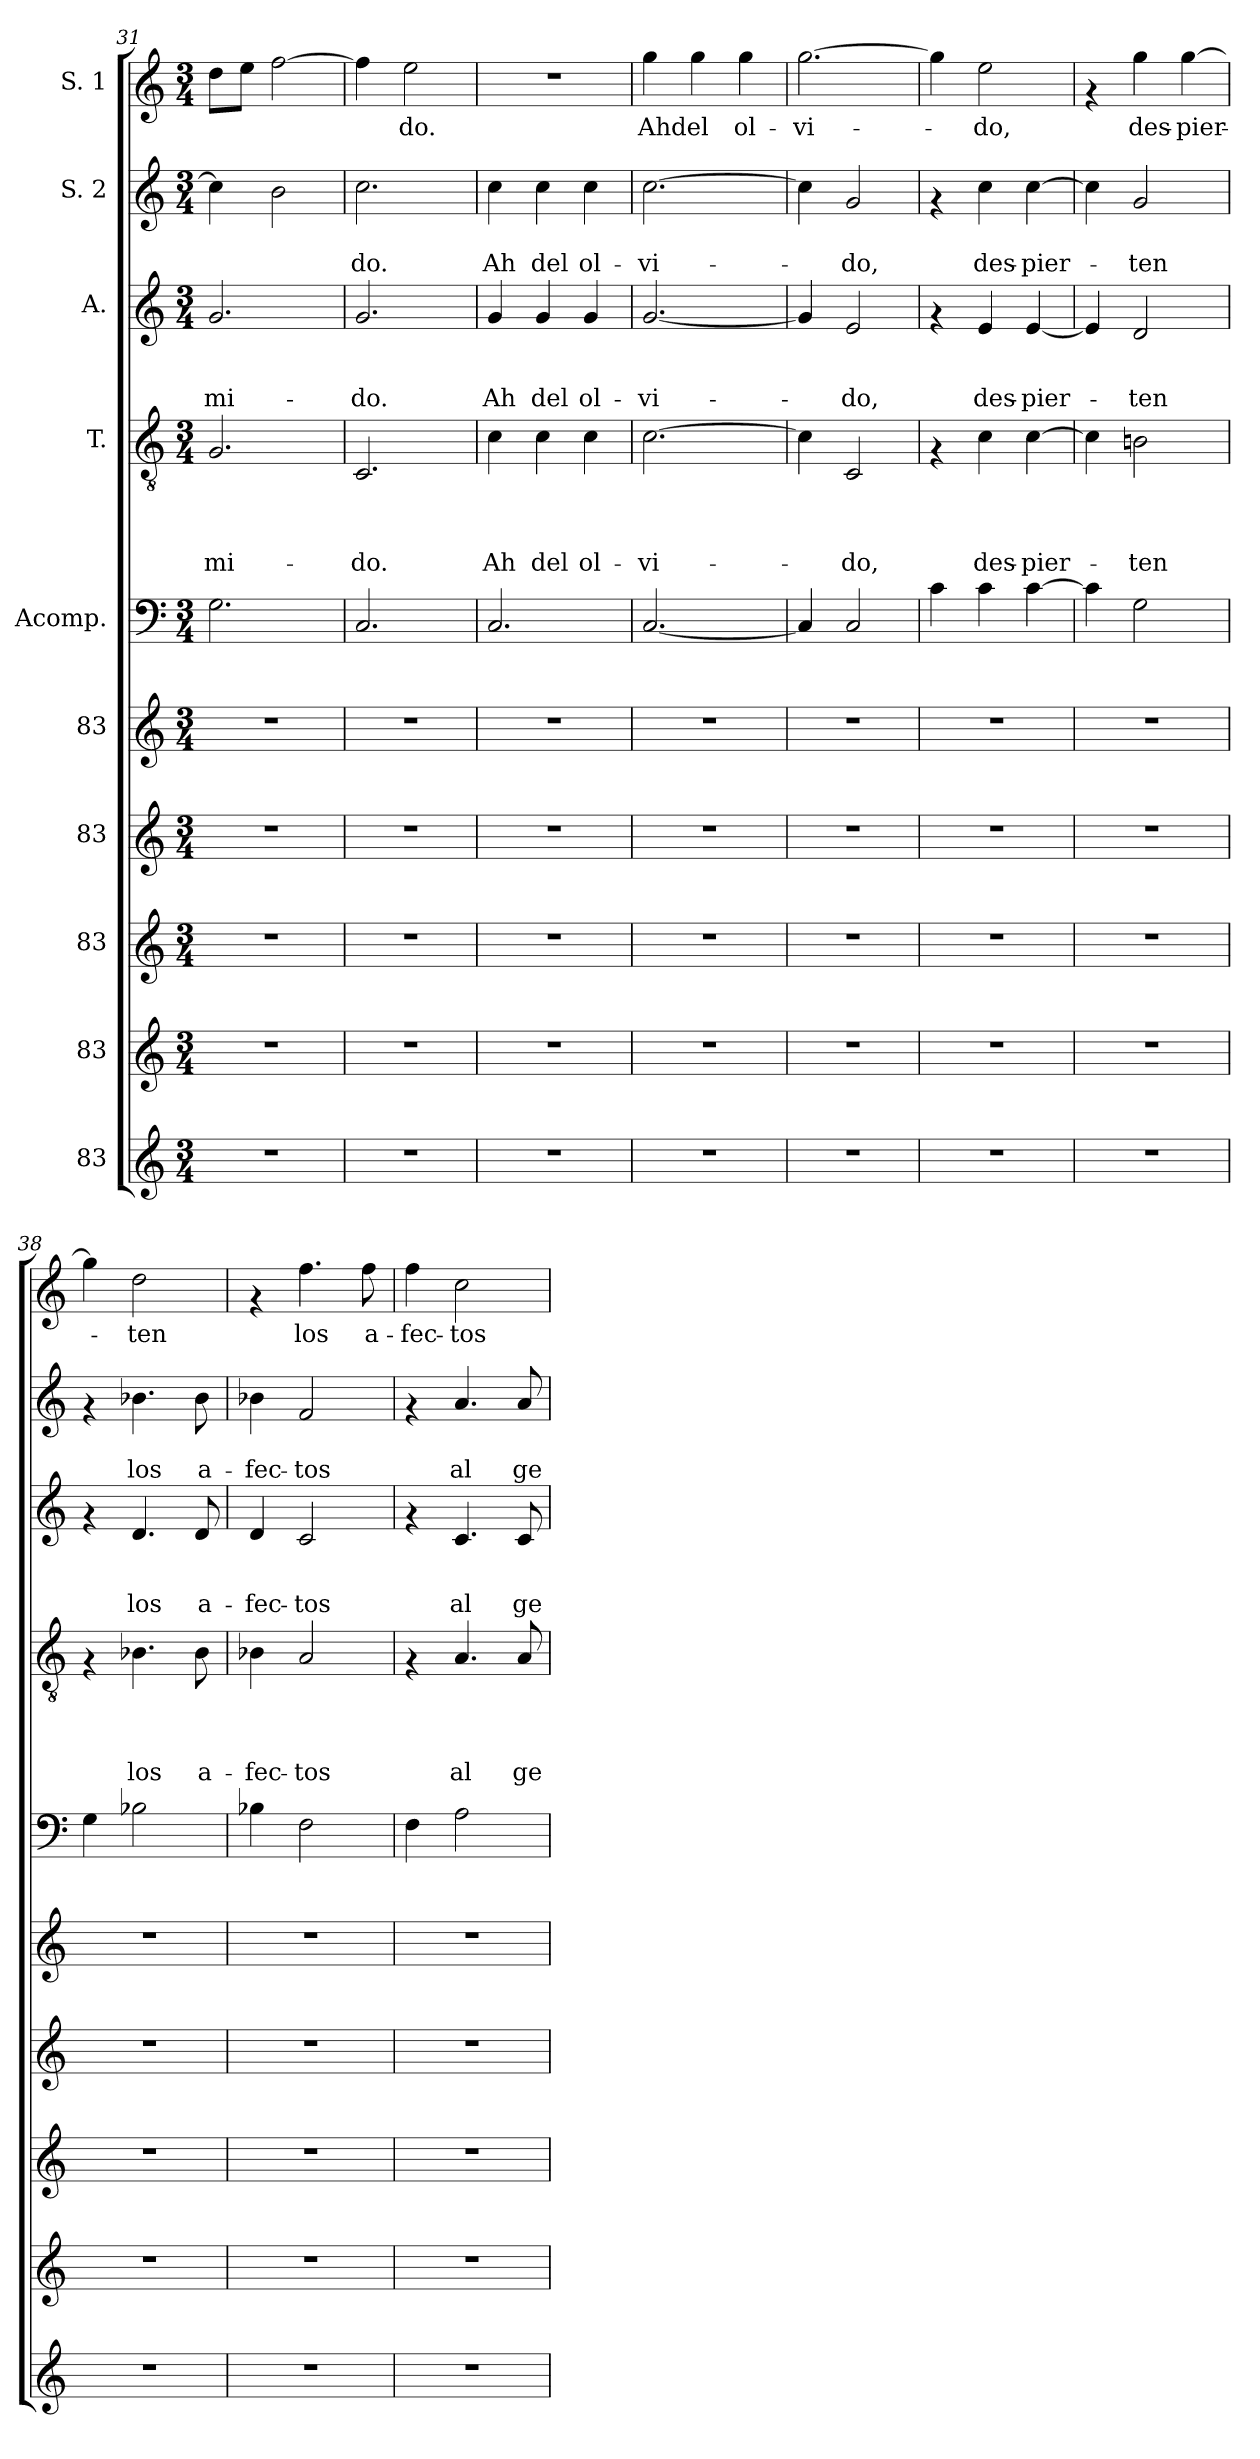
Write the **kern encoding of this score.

**kern	**kern	**kern	**kern	**kern	**kern	**kern	**text	**text	**text	**text	**kern	**text	**text	**text	**kern	**text	**text	**kern	**text
*part10	*part9	*part8	*part7	*part6	*part5	*part4	*part4	*part4	*part4	*part4	*part3	*part3	*part3	*part3	*part2	*part2	*part2	*part1	*part1
*staff10	*staff9	*staff8	*staff7	*staff6	*staff5	*staff4	*staff4	*staff4	*staff4	*staff4	*staff3	*staff3	*staff3	*staff3	*staff2	*staff2	*staff2	*staff1	*staff1
*I"83	*I"83	*I"83	*I"83	*I"83	*I"Acomp.	*I"T.	*	*	*	*	*I"A.	*	*	*	*I"S. 2	*	*	*I"S. 1	*
*clefG2	*clefG2	*clefG2	*clefG2	*clefG2	*clefF4	*clefGv2	*	*	*	*	*clefG2	*	*	*	*clefG2	*	*	*clefG2	*
*k[]	*k[]	*k[]	*k[]	*k[]	*k[]	*k[]	*	*	*	*	*k[]	*	*	*	*k[]	*	*	*k[]	*
*C:	*C:	*C:	*C:	*C:	*C:	*C:	*	*	*	*	*C:	*	*	*	*C:	*	*	*C:	*
*M3/4	*M3/4	*M3/4	*M3/4	*M3/4	*M3/4	*M3/4	*	*	*	*	*M3/4	*	*	*	*M3/4	*	*	*M3/4	*
=31	=31	=31	=31	=31	=31	=31	=31	=31	=31	=31	=31	=31	=31	=31	=31	=31	=31	=31	=31
!	!	!	!	!	!	!	!	!	!	!LO:LY:b	!	!	!	!LO:LY:b	!	!	!	!	!
2.r	2.r	2.r	2.r	2.r	2.G\	2.G/	.	.	.	-mi-	2.g/	.	.	-mi-	4cc\]	.	.	8dd\L	.
.	.	.	.	.	.	.	.	.	.	.	.	.	.	.	.	.	.	8ee\J	.
.	.	.	.	.	.	.	.	.	.	.	.	.	.	.	2b\	.	.	[>2ff\	.
=32	=32	=32	=32	=32	=32	=32	=32	=32	=32	=32	=32	=32	=32	=32	=32	=32	=32	=32	=32
!	!	!	!	!	!	!	!	!	!	!LO:LY:b	!	!	!	!LO:LY:b	!	!	!LO:LY:b	!	!
2.r	2.r	2.r	2.r	2.r	2.C/	2.C/	.	.	.	-do.	2.g/	.	.	-do.	2.cc\	.	-do.	4ff\]	.
!	!	!	!	!	!	!	!	!	!	!	!	!	!	!	!	!	!	!	!LO:LY:b
.	.	.	.	.	.	.	.	.	.	.	.	.	.	.	.	.	.	2ee\	-do.
=33	=33	=33	=33	=33	=33	=33	=33	=33	=33	=33	=33	=33	=33	=33	=33	=33	=33	=33	=33
!	!	!	!	!	!	!	!	!	!	!LO:LY:b	!	!	!	!LO:LY:b	!	!	!LO:LY:b	!	!
2.r	2.r	2.r	2.r	2.r	2.C/	4c\	.	.	.	Ah	4g/	.	.	Ah	4cc\	.	Ah	2.r	.
!	!	!	!	!	!	!	!	!	!	!LO:LY:b	!	!	!	!LO:LY:b	!	!	!LO:LY:b	!	!
.	.	.	.	.	.	4c\	.	.	.	del	4g/	.	.	del	4cc\	.	del	.	.
!	!	!	!	!	!	!	!	!	!	!LO:LY:b	!	!	!	!LO:LY:b	!	!	!LO:LY:b	!	!
.	.	.	.	.	.	4c\	.	.	.	ol-	4g/	.	.	ol-	4cc\	.	ol-	.	.
=34	=34	=34	=34	=34	=34	=34	=34	=34	=34	=34	=34	=34	=34	=34	=34	=34	=34	=34	=34
!	!	!	!	!	!	!	!	!	!	!LO:LY:b	!	!	!	!LO:LY:b	!	!	!LO:LY:b	!	!LO:LY:b
2.r	2.r	2.r	2.r	2.r	[>2.C/	[>2.c\	.	.	.	-vi-	[>2.g/	.	.	-vi-	[>2.cc\	.	-vi-	4gg\	Ahdel
.	.	.	.	.	.	.	.	.	.	.	.	.	.	.	.	.	.	4gg\	.
!	!	!	!	!	!	!	!	!	!	!	!	!	!	!	!	!	!	!	!LO:LY:b
.	.	.	.	.	.	.	.	.	.	.	.	.	.	.	.	.	.	4gg\	ol-
=35	=35	=35	=35	=35	=35	=35	=35	=35	=35	=35	=35	=35	=35	=35	=35	=35	=35	=35	=35
!	!	!	!	!	!	!	!	!	!	!	!	!	!	!	!	!	!	!	!LO:LY:b
2.r	2.r	2.r	2.r	2.r	4C/]	4c\]	.	.	.	.	4g/]	.	.	.	4cc\]	.	.	[<2.gg\	-vi-
!	!	!	!	!	!	!	!	!	!	!LO:LY:b	!	!	!	!LO:LY:b	!	!	!LO:LY:b	!	!
.	.	.	.	.	2C/	2C/	.	.	.	-do,	2e/	.	.	-do,	2g/	.	-do,	.	.
!!LO:LB:g=z
=36	=36	=36	=36	=36	=36	=36	=36	=36	=36	=36	=36	=36	=36	=36	=36	=36	=36	=36	=36
2.r	2.r	2.r	2.r	2.r	4c\	4rF	.	.	.	.	4rf	.	.	.	4rf	.	.	4gg\]	.
!	!	!	!	!	!	!	!	!	!	!LO:LY:b	!	!	!	!LO:LY:b	!	!	!LO:LY:b	!	!LO:LY:b
.	.	.	.	.	4c\	4c\	.	.	.	des-	4e/	.	.	des-	4cc\	.	des-	2ee\	-do,
!	!	!	!	!	!	!	!	!	!	!LO:LY:b	!	!	!	!LO:LY:b	!	!	!LO:LY:b	!	!
.	.	.	.	.	[>4c\	[>4c\	.	.	.	-pier-	[>4e/	.	.	-pier-	[>4cc\	.	-pier-	.	.
=37	=37	=37	=37	=37	=37	=37	=37	=37	=37	=37	=37	=37	=37	=37	=37	=37	=37	=37	=37
2.r	2.r	2.r	2.r	2.r	4c\]	4c\]	.	.	.	.	4e/]	.	.	.	4cc\]	.	.	4rf	.
!	!	!	!	!	!	!	!	!	!	!LO:LY:b	!	!	!	!LO:LY:b	!	!	!LO:LY:b	!	!LO:LY:b
.	.	.	.	.	2G\	2Bn\	.	.	.	-ten	2d/	.	.	-ten	2g/	.	-ten	4gg\	des-
!	!	!	!	!	!	!	!	!	!	!	!	!	!	!	!	!	!	!	!LO:LY:b
.	.	.	.	.	.	.	.	.	.	.	.	.	.	.	.	.	.	[>4gg\	-pier-
=38	=38	=38	=38	=38	=38	=38	=38	=38	=38	=38	=38	=38	=38	=38	=38	=38	=38	=38	=38
2.r	2.r	2.r	2.r	2.r	4G\	4rF	.	.	.	.	4rf	.	.	.	4rf	.	.	4gg\]	.
!	!	!	!	!	!	!	!	!	!	!LO:LY:b	!	!	!	!LO:LY:b	!	!	!LO:LY:b	!	!LO:LY:b
.	.	.	.	.	2B-X\	4.B-X\	.	.	.	los	4.d/	.	.	los	4.b-X\	.	los	2dd\	-ten
!	!	!	!	!	!	!	!	!	!	!LO:LY:b	!	!	!	!LO:LY:b	!	!	!LO:LY:b	!	!
.	.	.	.	.	.	8B-\	.	.	.	a-	8d/	.	.	a-	8b-\	.	a-	.	.
=39	=39	=39	=39	=39	=39	=39	=39	=39	=39	=39	=39	=39	=39	=39	=39	=39	=39	=39	=39
!	!	!	!	!	!	!	!	!	!	!LO:LY:b	!	!	!	!LO:LY:b	!	!	!LO:LY:b	!	!
2.r	2.r	2.r	2.r	2.r	4B-X\	4B-X\	.	.	.	-fec-	4d/	.	.	-fec-	4b-X\	.	-fec-	4rf	.
!	!	!	!	!	!	!	!	!	!	!LO:LY:b	!	!	!	!LO:LY:b	!	!	!LO:LY:b	!	!LO:LY:b
.	.	.	.	.	2F\	2A/	.	.	.	-tos	2c/	.	.	-tos	2f/	.	-tos	4.ff\	los
!	!	!	!	!	!	!	!	!	!	!	!	!	!	!	!	!	!	!	!LO:LY:b
.	.	.	.	.	.	.	.	.	.	.	.	.	.	.	.	.	.	8ff\	a-
=40	=40	=40	=40	=40	=40	=40	=40	=40	=40	=40	=40	=40	=40	=40	=40	=40	=40	=40	=40
!	!	!	!	!	!	!	!	!	!	!	!	!	!	!	!	!	!	!	!LO:LY:b
2.r	2.r	2.r	2.r	2.r	4F\	4rF	.	.	.	.	4rf	.	.	.	4rf	.	.	4ff\	-fec-
!	!	!	!	!	!	!	!	!	!	!LO:LY:b	!	!	!	!LO:LY:b	!	!	!LO:LY:b	!	!LO:LY:b
.	.	.	.	.	2A\	4.A/	.	.	.	al	4.c/	.	.	al	4.a/	.	al	2cc\	-tos
!	!	!	!	!	!	!	!	!	!	!LO:LY:b	!	!	!	!LO:LY:b	!	!	!LO:LY:b	!	!
.	.	.	.	.	.	8A/	.	.	.	ge-	8c/	.	.	ge-	8a/	.	ge-	.	.
=	=	=	=	=	=	=	=	=	=	=	=	=	=	=	=	=	=	=	=
*-	*-	*-	*-	*-	*-	*-	*-	*-	*-	*-	*-	*-	*-	*-	*-	*-	*-	*-	*-
